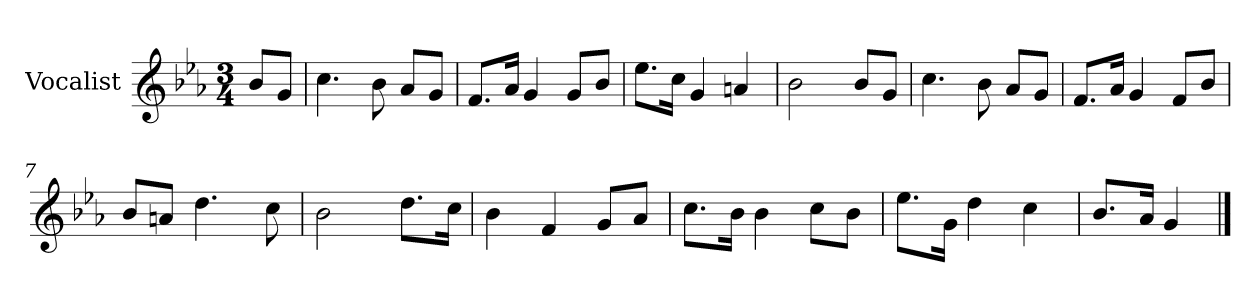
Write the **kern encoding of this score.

**kern
*part1
*staff1
*I"Vocalist
*k[b-e-a-]
*E-:
*M3/4
=
8b-L
8gJ
=1
4.cc
8b-
8a-L
8gJ
=2
8.fL
16a-Jk
4g
8gL
8b-J
=3
8.ee-L
16ccJk
4g
4an
=4
2b-
8b-L
8gJ
=5
4.cc
8b-
8a-L
8gJ
=6
8.fL
16a-Jk
4g
8fL
8b-J
=7
8b-L
8anJ
4.dd
8cc
=8
2b-
8.ddL
16ccJk
=9
4b-
4f
8gL
8a-J
=10
8.ccL
16b-Jk
4b-
8ccL
8b-J
=11
8.ee-L
16gJk
4dd
4cc
=12
8.b-L
16a-Jk
4g
==
*-
